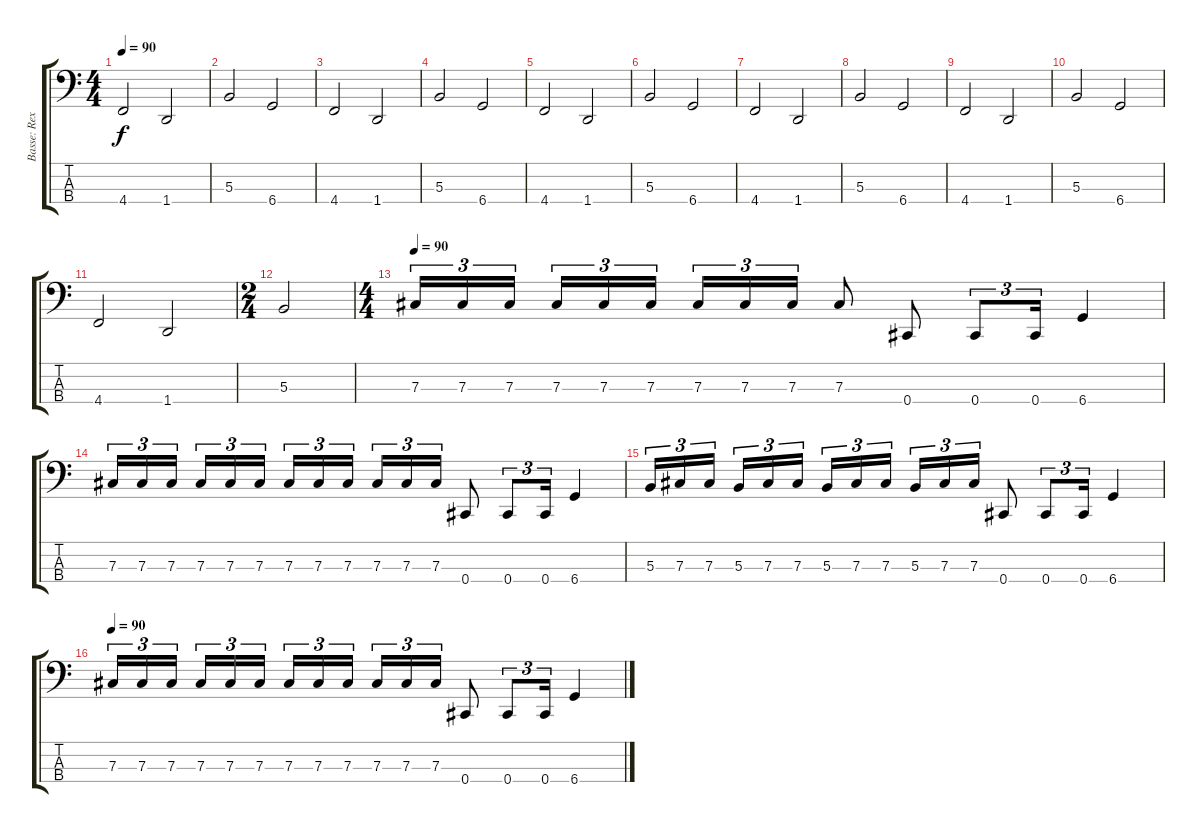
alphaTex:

\track ("Basse: Rex" "Basse: Rex") {instrument electricbassfinger}
\staff {score tabs}
\tuning (E2 B1 Gb1 Db1) {hide}
\ts (4 4)
\tempo 90
\clef f4
\ks c
4.4.2{dy f} 1.4.2 |
5.3.2 6.4.2 |
4.4.2 1.4.2 |
5.3.2 6.4.2 |
4.4.2 1.4.2 |
5.3.2 6.4.2 |
4.4.2 1.4.2 |
5.3.2 6.4.2 |
4.4.2 1.4.2 |
5.3.2 6.4.2 |
4.4.2 1.4.2 |
\ts (2 4)
5.3.2 |
\ts (4 4)
\tempo 90
7.3.16{tu (3 2)} 7.3.16{tu (3 2)} 7.3.16{tu (3 2)} 7.3.16{tu (3 2)} 7.3.16{tu (3 2)} 7.3.16{tu (3 2)} 7.3.16{tu (3 2)} 7.3.16{tu (3 2)} 7.3.16{tu (3 2)} 7.3.8 0.4.8 0.4.8{tu (3 2)} 0.4.16{tu (3 2)} 6.4.4 |
7.3.16{tu (3 2)} 7.3.16{tu (3 2)} 7.3.16{tu (3 2)} 7.3.16{tu (3 2)} 7.3.16{tu (3 2)} 7.3.16{tu (3 2)} 7.3.16{tu (3 2)} 7.3.16{tu (3 2)} 7.3.16{tu (3 2)} 7.3.16{tu (3 2)} 7.3.16{tu (3 2)} 7.3.16{tu (3 2)} 0.4.8 0.4.8{tu (3 2)} 0.4.16{tu (3 2)} 6.4.4 |
5.3.16{tu (3 2)} 7.3.16{tu (3 2)} 7.3.16{tu (3 2)} 5.3.16{tu (3 2)} 7.3.16{tu (3 2)} 7.3.16{tu (3 2)} 5.3.16{tu (3 2)} 7.3.16{tu (3 2)} 7.3.16{tu (3 2)} 5.3.16{tu (3 2)} 7.3.16{tu (3 2)} 7.3.16{tu (3 2)} 0.4.8 0.4.8{tu (3 2)} 0.4.16{tu (3 2)} 6.4.4 |
\tempo 90
7.3.16{tu (3 2)} 7.3.16{tu (3 2)} 7.3.16{tu (3 2)} 7.3.16{tu (3 2)} 7.3.16{tu (3 2)} 7.3.16{tu (3 2)} 7.3.16{tu (3 2)} 7.3.16{tu (3 2)} 7.3.16{tu (3 2)} 7.3.16{tu (3 2)} 7.3.16{tu (3 2)} 7.3.16{tu (3 2)} 0.4.8 0.4.8{tu (3 2)} 0.4.16{tu (3 2)} 6.4.4
